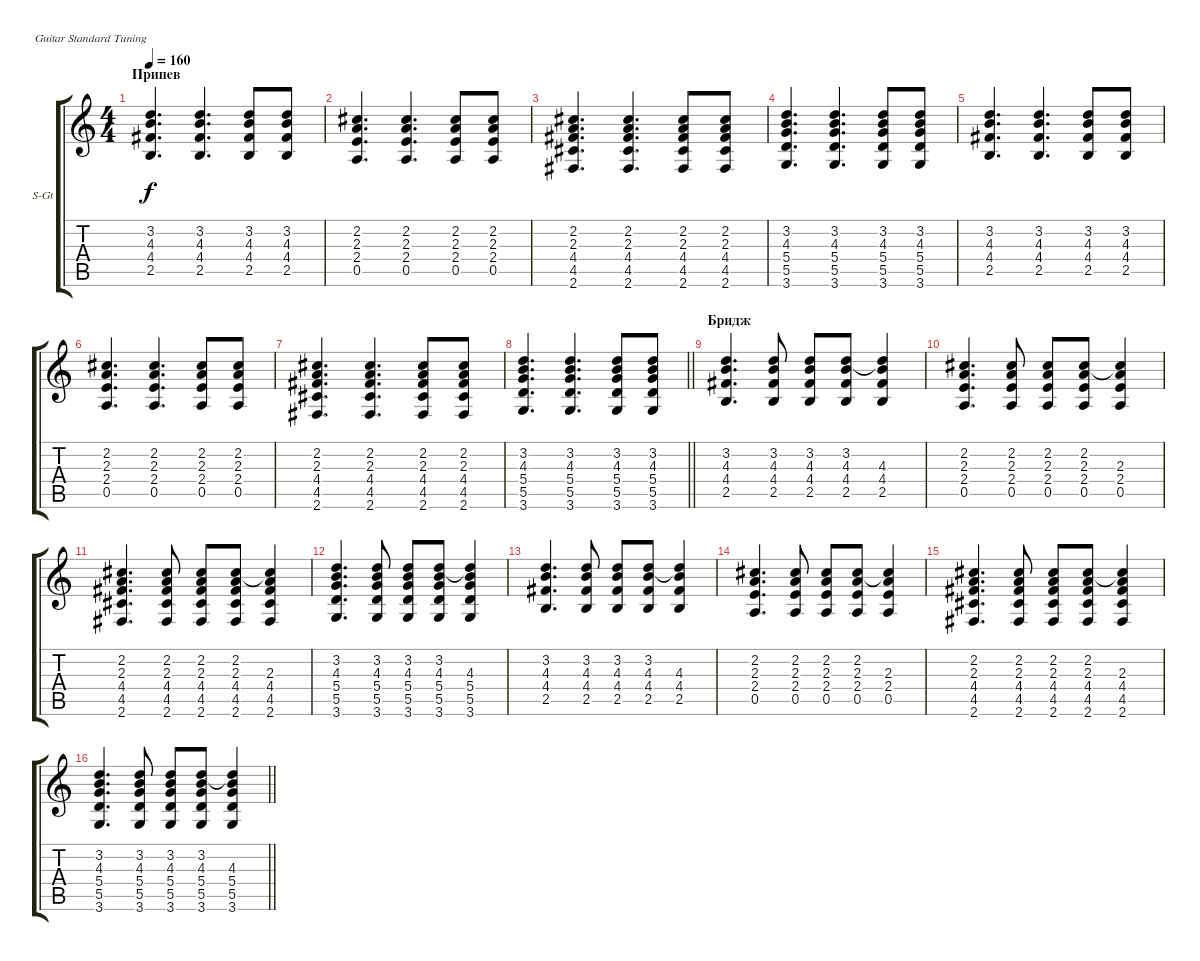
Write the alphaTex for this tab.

\bracketExtendMode groupsimilarinstruments
\firstSystemTrackNameOrientation horizontal
\otherSystemsTrackNameOrientation horizontal
\track ("Гитара 3" "S-Gt") {instrument acousticguitarsteel}
\staff {score tabs}
\tuning (E4 B3 G3 D3 A2 E2)
\ts (4 4)
\section ("" "Припев")
\tempo 160
\clef g2
\ks c
(3.2 4.3 4.4 2.5).4{d dy f} (3.2 4.3 4.4 2.5).4{d} (3.2 4.3 4.4 2.5).8 (3.2 4.3 4.4 2.5).8 |
(2.2 2.3 2.4 0.5).4{d} (2.2 2.3 2.4 0.5).4{d} (2.2 2.3 2.4 0.5).8 (2.2 2.3 2.4 0.5).8 |
(2.2 2.3 4.4 4.5 2.6).4{d} (2.2 2.3 4.4 4.5 2.6).4{d} (2.2 2.3 4.4 4.5 2.6).8 (2.2 2.3 4.4 4.5 2.6).8 |
(3.2 4.3 5.4 5.5 3.6).4{d} (3.2 4.3 5.4 5.5 3.6).4{d} (3.2 4.3 5.4 5.5 3.6).8 (3.2 4.3 5.4 5.5 3.6).8 |
(3.2 4.3 4.4 2.5).4{d} (3.2 4.3 4.4 2.5).4{d} (3.2 4.3 4.4 2.5).8 (3.2 4.3 4.4 2.5).8 |
(2.2 2.3 2.4 0.5).4{d} (2.2 2.3 2.4 0.5).4{d} (2.2 2.3 2.4 0.5).8 (2.2 2.3 2.4 0.5).8 |
(2.2 2.3 4.4 4.5 2.6).4{d} (2.2 2.3 4.4 4.5 2.6).4{d} (2.2 2.3 4.4 4.5 2.6).8 (2.2 2.3 4.4 4.5 2.6).8 |
\barLineRight lightlight
(3.2 4.3 5.4 5.5 3.6).4{d} (3.2 4.3 5.4 5.5 3.6).4{d} (3.2 4.3 5.4 5.5 3.6).8 (3.2 4.3 5.4 5.5 3.6).8 |
\section ("" "Бридж")
(3.2 4.3 4.4 2.5).4{d} (3.2 4.3 4.4 2.5).8 (3.2 4.3 4.4 2.5).8 (3.2 4.3 4.4 2.5).8 (3.2{t} 4.3 4.4 2.5).4 |
(2.2 2.3 2.4 0.5).4{d} (2.2 2.3 2.4 0.5).8 (2.2 2.3 2.4 0.5).8 (2.2 2.3 2.4 0.5).8 (2.2{t} 2.3 2.4 0.5).4 |
(2.2 2.3 4.4 4.5 2.6).4{d} (2.2 2.3 4.4 4.5 2.6).8 (2.2 2.3 4.4 4.5 2.6).8 (2.2 2.3 4.4 4.5 2.6).8 (2.2{t} 2.3 4.4 4.5 2.6).4 |
(3.2 4.3 5.4 5.5 3.6).4{d} (3.2 4.3 5.4 5.5 3.6).8 (3.2 4.3 5.4 5.5 3.6).8 (3.2 4.3 5.4 5.5 3.6).8 (3.2{t} 4.3 5.4 5.5 3.6).4 |
(3.2 4.3 4.4 2.5).4{d} (3.2 4.3 4.4 2.5).8 (3.2 4.3 4.4 2.5).8 (3.2 4.3 4.4 2.5).8 (3.2{t} 4.3 4.4 2.5).4 |
(2.2 2.3 2.4 0.5).4{d} (2.2 2.3 2.4 0.5).8 (2.2 2.3 2.4 0.5).8 (2.2 2.3 2.4 0.5).8 (2.2{t} 2.3 2.4 0.5).4 |
(2.2 2.3 4.4 4.5 2.6).4{d} (2.2 2.3 4.4 4.5 2.6).8 (2.2 2.3 4.4 4.5 2.6).8 (2.2 2.3 4.4 4.5 2.6).8 (2.2{t} 2.3 4.4 4.5 2.6).4 |
\barLineRight lightlight
(3.2 4.3 5.4 5.5 3.6).4{d} (3.2 4.3 5.4 5.5 3.6).8 (3.2 4.3 5.4 5.5 3.6).8 (3.2 4.3 5.4 5.5 3.6).8 (3.2{t} 4.3 5.4 5.5 3.6).4
